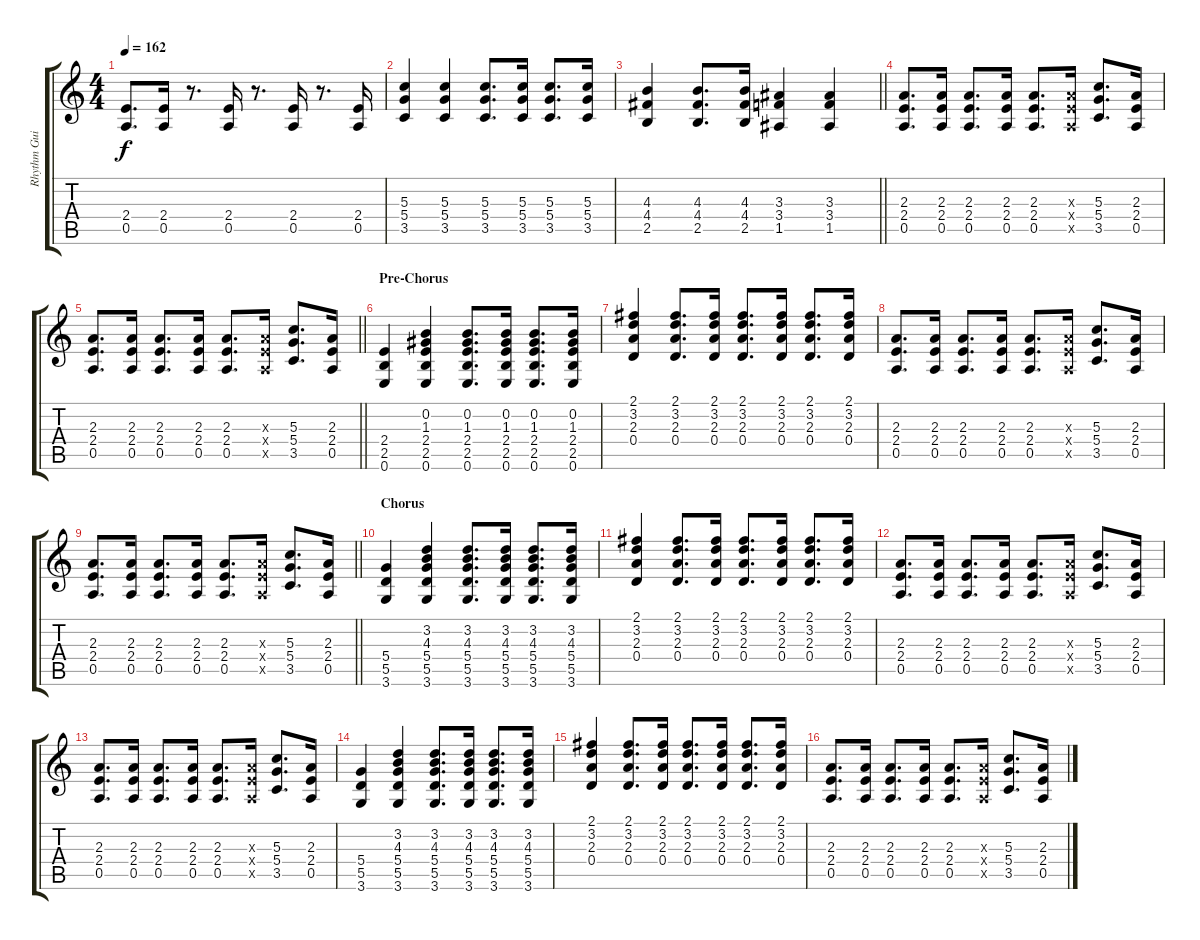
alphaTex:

\track ("Rhythm Guitar (Overdub)" "Rhythm Gui") {instrument distortionguitar}
\staff {score tabs}
\tuning (E4 B3 G3 D3 A2 E2) {hide}
\ts (4 4)
\tempo 162
\clef g2
\ks c
(2.4 0.5).8{d dy f} (2.4 0.5).16 r.8{d} (2.4 0.5).16 r.8{d} (2.4 0.5).16 r.8{d} (2.4 0.5).16 |
(5.3 5.4 3.5).4 (5.3 5.4 3.5).4 (5.3 5.4 3.5).8{d} (5.3 5.4 3.5).16 (5.3 5.4 3.5).8{d} (5.3 5.4 3.5).16 |
\barLineRight lightlight
(4.3 4.4 2.5).4 (4.3 4.4 2.5).8{d} (4.3 4.4 2.5).16 (3.3 3.4 1.5).4 (3.3 3.4 1.5).4 |
(2.3 2.4 0.5).8{d} (2.3 2.4 0.5).16 (2.3 2.4 0.5).8{d} (2.3 2.4 0.5).16 (2.3 2.4 0.5).8{d} (2.3{x} 2.4{x} 0.5{x}).16 (5.3 5.4 3.5).8{d} (2.3 2.4 0.5).16 |
\barLineRight lightlight
(2.3 2.4 0.5).8{d} (2.3 2.4 0.5).16 (2.3 2.4 0.5).8{d} (2.3 2.4 0.5).16 (2.3 2.4 0.5).8{d} (2.3{x} 2.4{x} 0.5{x}).16 (5.3 5.4 3.5).8{d} (2.3 2.4 0.5).16 |
\section ("" "Pre-Chorus")
(2.4 2.5 0.6).4 (0.2 1.3 2.4 2.5 0.6).4 (0.2 1.3 2.4 2.5 0.6).8{d} (0.2 1.3 2.4 2.5 0.6).16 (0.2 1.3 2.4 2.5 0.6).8{d} (0.2 1.3 2.4 2.5 0.6).16 |
(2.1 3.2 2.3 0.4).4 (2.1 3.2 2.3 0.4).8{d} (2.1 3.2 2.3 0.4).16 (2.1 3.2 2.3 0.4).8{d} (2.1 3.2 2.3 0.4).16 (2.1 3.2 2.3 0.4).8{d} (2.1 3.2 2.3 0.4).16 |
(2.3 2.4 0.5).8{d} (2.3 2.4 0.5).16 (2.3 2.4 0.5).8{d} (2.3 2.4 0.5).16 (2.3 2.4 0.5).8{d} (2.3{x} 2.4{x} 0.5{x}).16 (5.3 5.4 3.5).8{d} (2.3 2.4 0.5).16 |
\barLineRight lightlight
(2.3 2.4 0.5).8{d} (2.3 2.4 0.5).16 (2.3 2.4 0.5).8{d} (2.3 2.4 0.5).16 (2.3 2.4 0.5).8{d} (2.3{x} 2.4{x} 0.5{x}).16 (5.3 5.4 3.5).8{d} (2.3 2.4 0.5).16 |
\section ("" "Chorus")
(5.4 5.5 3.6).4 (3.2 4.3 5.4 5.5 3.6).4 (3.2 4.3 5.4 5.5 3.6).8{d} (3.2 4.3 5.4 5.5 3.6).16 (3.2 4.3 5.4 5.5 3.6).8{d} (3.2 4.3 5.4 5.5 3.6).16 |
(2.1 3.2 2.3 0.4).4 (2.1 3.2 2.3 0.4).8{d} (2.1 3.2 2.3 0.4).16 (2.1 3.2 2.3 0.4).8{d} (2.1 3.2 2.3 0.4).16 (2.1 3.2 2.3 0.4).8{d} (2.1 3.2 2.3 0.4).16 |
(2.3 2.4 0.5).8{d} (2.3 2.4 0.5).16 (2.3 2.4 0.5).8{d} (2.3 2.4 0.5).16 (2.3 2.4 0.5).8{d} (2.3{x} 2.4{x} 0.5{x}).16 (5.3 5.4 3.5).8{d} (2.3 2.4 0.5).16 |
(2.3 2.4 0.5).8{d} (2.3 2.4 0.5).16 (2.3 2.4 0.5).8{d} (2.3 2.4 0.5).16 (2.3 2.4 0.5).8{d} (2.3{x} 2.4{x} 0.5{x}).16 (5.3 5.4 3.5).8{d} (2.3 2.4 0.5).16 |
(5.4 5.5 3.6).4 (3.2 4.3 5.4 5.5 3.6).4 (3.2 4.3 5.4 5.5 3.6).8{d} (3.2 4.3 5.4 5.5 3.6).16 (3.2 4.3 5.4 5.5 3.6).8{d} (3.2 4.3 5.4 5.5 3.6).16 |
(2.1 3.2 2.3 0.4).4 (2.1 3.2 2.3 0.4).8{d} (2.1 3.2 2.3 0.4).16 (2.1 3.2 2.3 0.4).8{d} (2.1 3.2 2.3 0.4).16 (2.1 3.2 2.3 0.4).8{d} (2.1 3.2 2.3 0.4).16 |
(2.3 2.4 0.5).8{d} (2.3 2.4 0.5).16 (2.3 2.4 0.5).8{d} (2.3 2.4 0.5).16 (2.3 2.4 0.5).8{d} (2.3{x} 2.4{x} 0.5{x}).16 (5.3 5.4 3.5).8{d} (2.3 2.4 0.5).16
